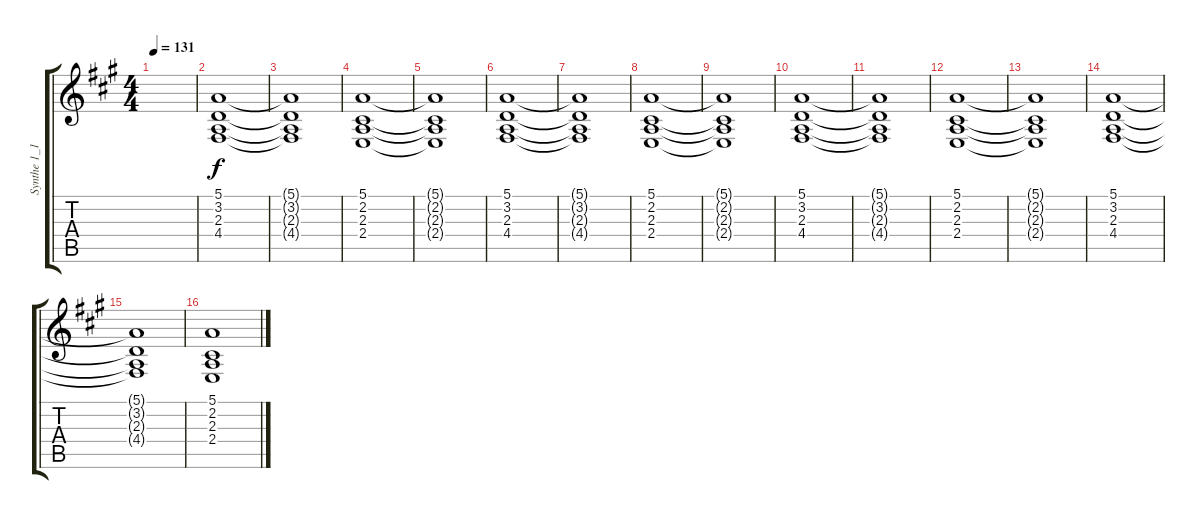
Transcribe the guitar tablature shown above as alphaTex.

\track ("Synthe 1_1" "Synthe 1_1") {instrument synthstrings1}
\staff {score tabs}
\tuning (E4 B3 G3 D3 A2 E2) {hide}
\ts (4 4)
\tempo 131
\clef g2
\ks a
|
(5.1 3.2 2.3 4.4).1 |
(5.1{t} 3.2{t} 2.3{t} 4.4{t}).1 |
(5.1 2.2 2.3 2.4).1 |
(5.1{t} 2.2{t} 2.3{t} 2.4{t}).1 |
(5.1 3.2 2.3 4.4).1 |
(5.1{t} 3.2{t} 2.3{t} 4.4{t}).1 |
(5.1 2.2 2.3 2.4).1 |
(5.1{t} 2.2{t} 2.3{t} 2.4{t}).1 |
(5.1 3.2 2.3 4.4).1 |
(5.1{t} 3.2{t} 2.3{t} 4.4{t}).1 |
(5.1 2.2 2.3 2.4).1 |
(5.1{t} 2.2{t} 2.3{t} 2.4{t}).1 |
(5.1 3.2 2.3 4.4).1 |
(5.1{t} 3.2{t} 2.3{t} 4.4{t}).1 |
(5.1 2.2 2.3 2.4).1
